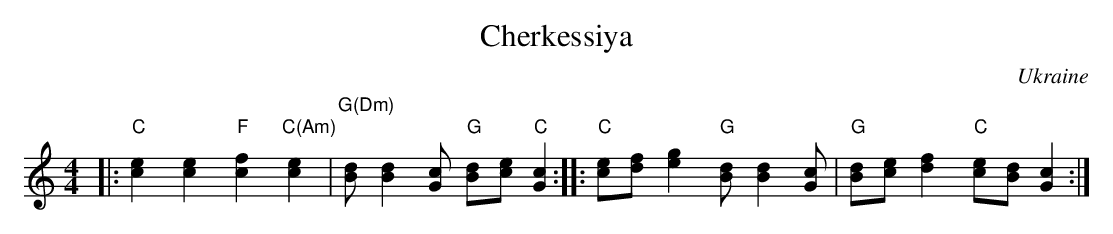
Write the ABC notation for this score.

X:1
T: Cherkessiya
O: Ukraine
M: 4/4
L: 1/8
K: C
|: "C"[e2c2][e2c2] "F"[f2c2]"C(Am)"[e2c2] | "G(Dm)"[dB][d2B2][cG] "G"[dB][ec]"C"[c2G2] :|\
|: "C"[ec][fd][g2e2] "G"[dB][d2B2][cG] | "G"[dB][ec][f2d2] "C"[ec][dB][c2G2] :| \
